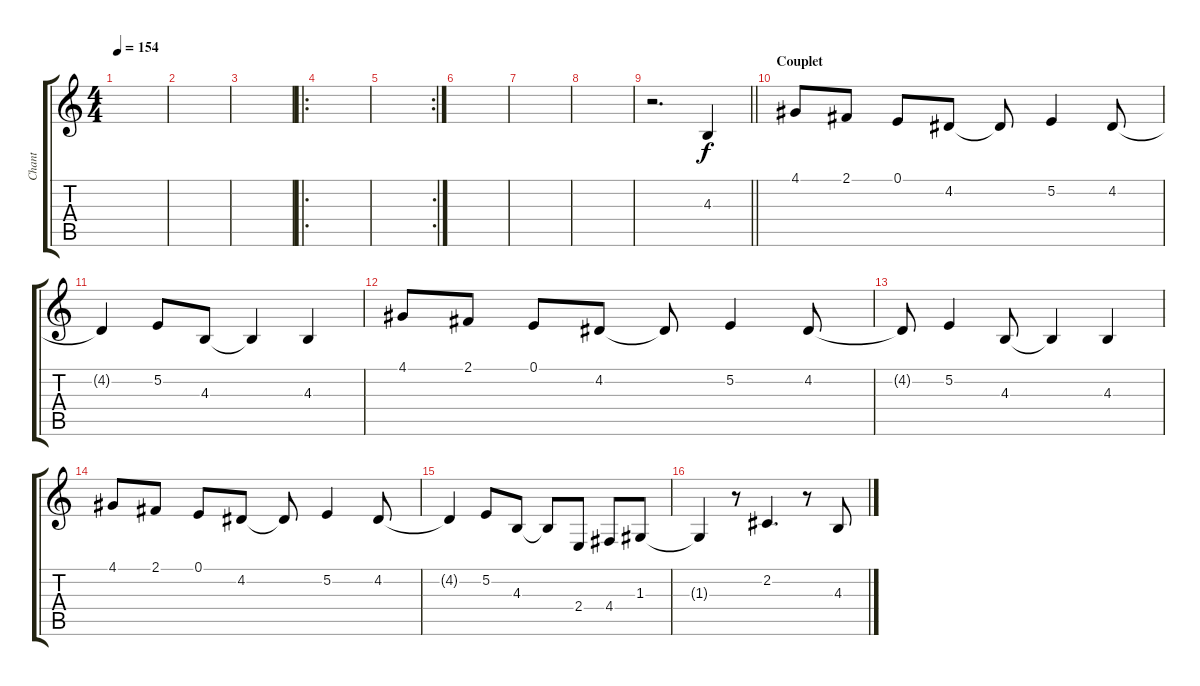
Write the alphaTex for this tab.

\track ("Chant" "Chant") {instrument clarinet}
\staff {score tabs}
\tuning (E4 B3 G3 D3 A2 E2) {hide}
\ts (4 4)
\tempo 154
\clef g2
\ks c
|
|
|
\ro
|
\rc 2
|
|
|
|
\barLineRight lightlight
r.2{d} 4.3.4 |
\section ("" "Couplet")
4.1.8 2.1.8 0.1.8 4.2.8 4.2{t}.8 5.2.4 4.2.8 |
4.2{t}.4 5.2.8 4.3.8 4.3{t}.4 4.3.4 |
4.1.8 2.1.8 0.1.8 4.2.8 4.2{t}.8 5.2.4 4.2.8 |
4.2{t}.8 5.2.4 4.3.8 4.3{t}.4 4.3.4 |
4.1.8 2.1.8 0.1.8 4.2.8 4.2{t}.8 5.2.4 4.2.8 |
4.2{t}.4 5.2.8 4.3.8 4.3{t}.8 2.4.8 4.4.8 1.3.8 |
1.3{t}.4 r.8 2.2.4{d} r.8 4.3.8
